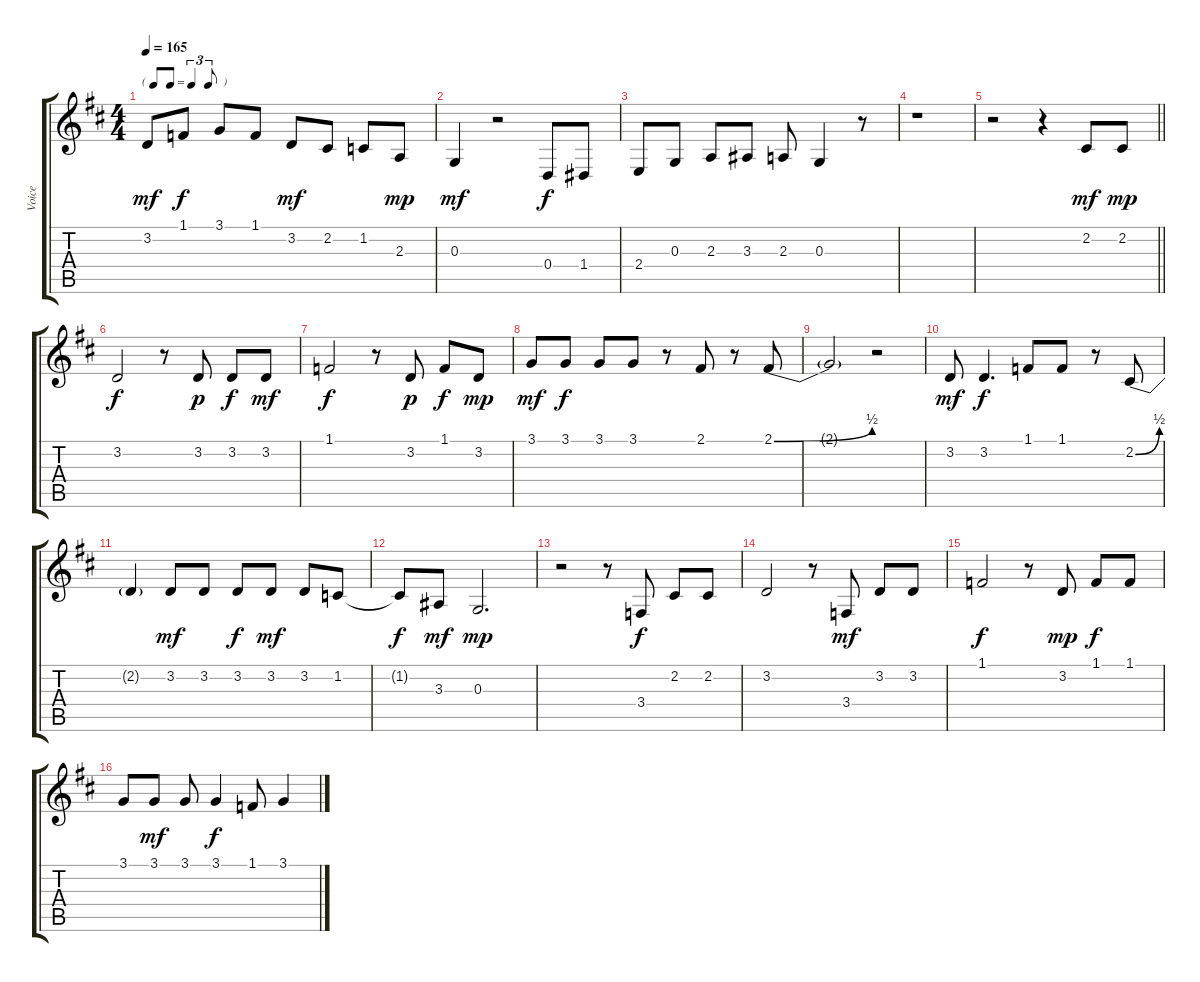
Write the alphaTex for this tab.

\track ("Voice" "Voice") {instrument trombone}
\staff {score tabs}
\tuning (E4 B3 G3 D3 A2 E2) {hide}
\ts (4 4)
\tf triplet8th
\tempo 165
\clef g2
\ks d
3.2.8{dy mf} 1.1.8{dy f} 3.1.8 1.1.8 3.2.8{dy mf} 2.2.8 1.2.8 2.3.8{dy mp} |
0.3.4{dy mf} r.2 0.4.8{dy f} 1.4.8 |
2.4.8 0.3.8 2.3.8 3.3.8 2.3.8 0.3.4 r.8 |
r.1 |
\barLineRight lightlight
r.2 r.4 2.2.8{dy mf} 2.2.8{dy mp} |
3.2.2{dy f} r.8 3.2.8{dy p} 3.2.8{dy f} 3.2.8{dy mf} |
1.1.2{dy f} r.8 3.2.8{dy p} 1.1.8{dy f} 3.2.8{dy mp} |
3.1.8{dy mf} 3.1.8{dy f} 3.1.8 3.1.8 r.8 2.1.8 r.8 2.1{be (bend 0 0 60 2)}.8 |
2.1{t}.2 r.2 |
3.2.8{dy mf} 3.2.4{d dy f} 1.1.8 1.1.8 r.8 2.2{be (bend 0 0 60 2)}.8 |
2.2{t}.4 3.2.8{dy mf} 3.2.8 3.2.8{dy f} 3.2.8{dy mf} 3.2.8 1.2.8 |
1.2{t}.8{dy f} 3.3.8{dy mf} 0.3.2{d dy mp} |
r.2 r.8 3.4.8{dy f} 2.2.8 2.2.8 |
3.2.2 r.8 3.4.8{dy mf} 3.2.8 3.2.8 |
1.1.2{dy f} r.8 3.2.8{dy mp} 1.1.8{dy f} 1.1.8 |
3.1.8 3.1.8{dy mf} 3.1.8 3.1.4{dy f} 1.1.8 3.1.4
